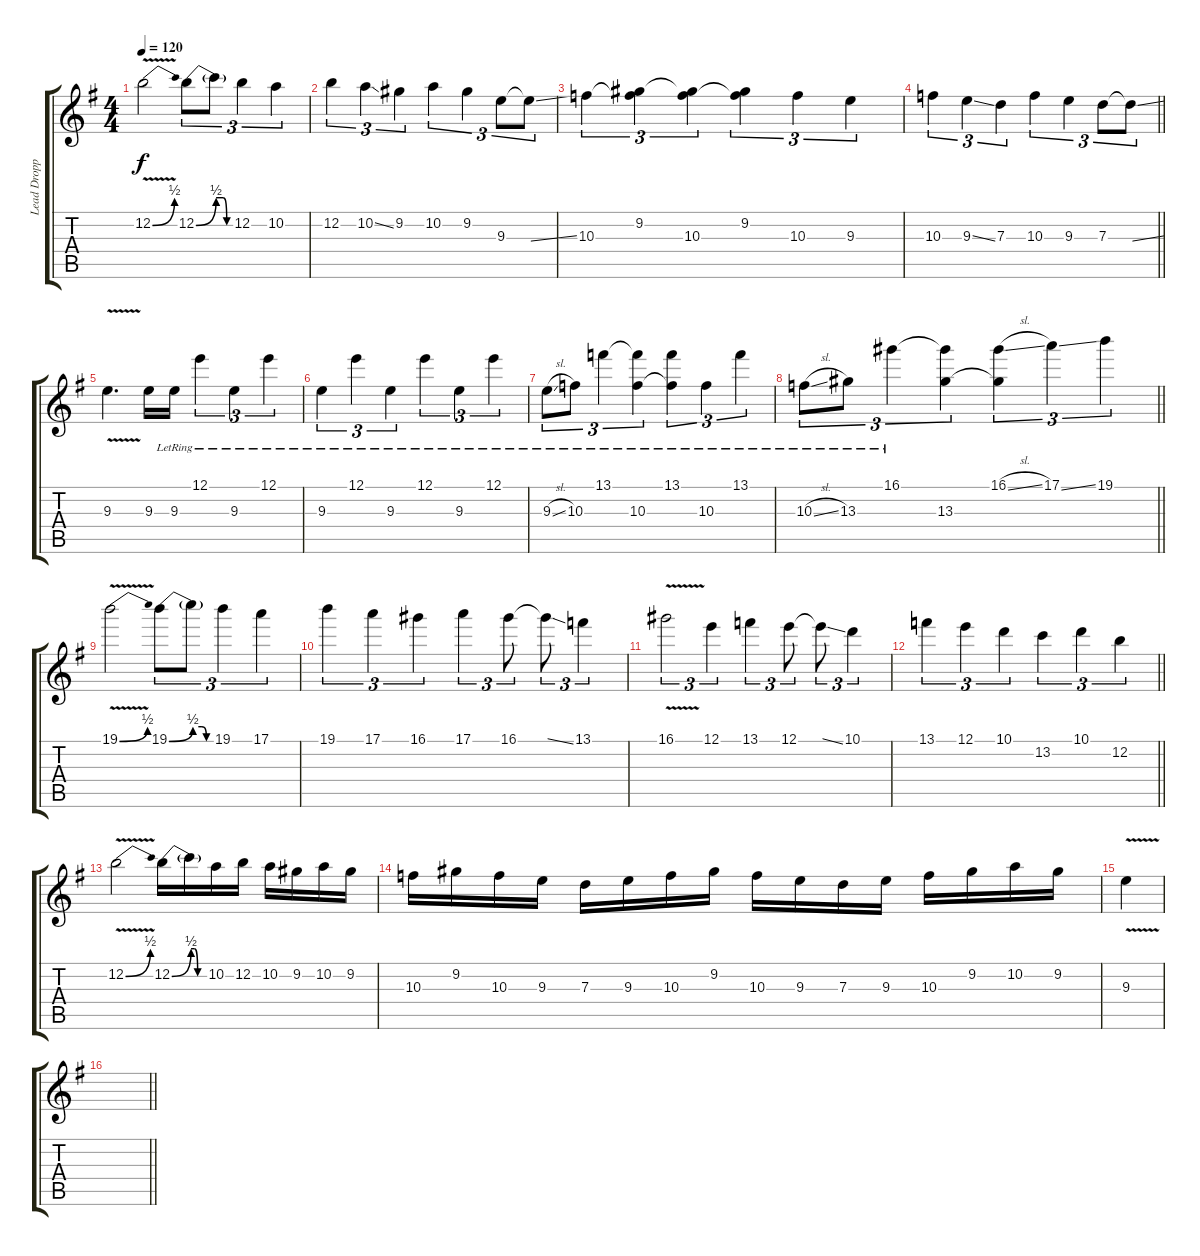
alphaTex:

\track ("Lead Dropped D " "Lead Dropp") {instrument distortionguitar}
\staff {score tabs}
\tuning (E4 B3 G3 D3 A2 D2) {hide}
\ts (4 4)
\tempo 120
\clef g2
\ks eminor
12.2{be (bend 0 0 60 2) v}.2{dy f} 12.2{be (bend 0 0 60 2)}.8{tu (3 2)} 12.2{be (custom 0 2 30 2 45 0 60 0) t}.8{tu (3 2)} 12.2.4{tu (3 2)} 10.2.4{tu (3 2)} |
12.2.4{tu (3 2)} 10.2{ss}.4{tu (3 2)} 9.2.4{tu (3 2)} 10.2.4{tu (3 2)} 9.2.4{tu (3 2)} 9.3.8{tu (3 2)} 9.3{ss t}.8{tu (3 2)} |
10.3.4{tu (3 2)} (9.2 10.3{t}).4{tu (3 2)} (9.2{t} 10.3).4{tu (3 2)} (9.2 10.3{t}).4{tu (3 2)} 10.3.4{tu (3 2)} 9.3.4{tu (3 2)} |
\barLineRight lightlight
10.3.4{tu (3 2)} 9.3{ss}.4{tu (3 2)} 7.3.4{tu (3 2)} 10.3.4{tu (3 2)} 9.3.4{tu (3 2)} 7.3.8{tu (3 2)} 7.3{ss t}.8{tu (3 2)} |
9.3{v}.4{d} 9.3.16 9.3{lr}.16 12.1{lr}.4{tu (3 2)} 9.3{lr}.4{tu (3 2)} 12.1{lr}.4{tu (3 2)} |
9.3{lr}.4{tu (3 2)} 12.1{lr}.4{tu (3 2)} 9.3{lr}.4{tu (3 2)} 12.1{lr}.4{tu (3 2)} 9.3{lr}.4{tu (3 2)} 12.1{lr}.4{tu (3 2)} |
9.3{sl lr}.8{tu (3 2)} 10.3{lr}.8{tu (3 2)} 13.1{lr}.4{tu (3 2)} (13.1{t} 10.3{lr}).4{tu (3 2)} (13.1{lr} 10.3{t}).4{tu (3 2)} 10.3{lr}.4{tu (3 2)} 13.1{lr}.4{tu (3 2)} |
\barLineRight lightlight
10.3{sl lr}.8{tu (3 2)} 13.3{lr}.8{tu (3 2)} 16.1{lr}.4{tu (3 2)} (16.1{t} 13.3).4{tu (3 2)} (16.1{sl} 13.3{t}).4{tu (3 2)} 17.1{ss}.4{tu (3 2)} 19.1.4{tu (3 2)} |
19.1{be (bend 0 0 60 2) v}.2 19.1{be (bend 0 0 60 2)}.8{tu (3 2)} 19.1{be (custom 0 2 30 2 45 0 60 0) t}.8{tu (3 2)} 19.1.4{tu (3 2)} 17.1.4{tu (3 2)} |
19.1.4{tu (3 2)} 17.1.4{tu (3 2)} 16.1.4{tu (3 2)} 17.1.4{tu (3 2)} 16.1.8{tu (3 2)} 16.1{ss t}.8{tu (3 2)} 13.1.4{tu (3 2)} |
16.1{v}.2{tu (3 2)} 12.1.4{tu (3 2)} 13.1.4{tu (3 2)} 12.1.8{tu (3 2)} 12.1{ss t}.8{tu (3 2)} 10.1.4{tu (3 2)} |
\barLineRight lightlight
13.1.4{tu (3 2)} 12.1.4{tu (3 2)} 10.1.4{tu (3 2)} 13.2.4{tu (3 2)} 10.1.4{tu (3 2)} 12.2.4{tu (3 2)} |
12.2{be (bend 0 0 60 2) v}.2 12.2{be (bend 0 0 60 2)}.16 12.2{be (custom 0 2 15 2 30 0 60 0) t}.16 10.2.16 12.2.16 10.2.16 9.2.16 10.2.16 9.2.16 |
10.3.16 9.2.16 10.3.16 9.3.16 7.3.16 9.3.16 10.3.16 9.2.16 10.3.16 9.3.16 7.3.16 9.3.16 10.3.16 9.2.16 10.2.16 9.2.16 |
9.3{v}.4 |
\barLineRight lightlight
